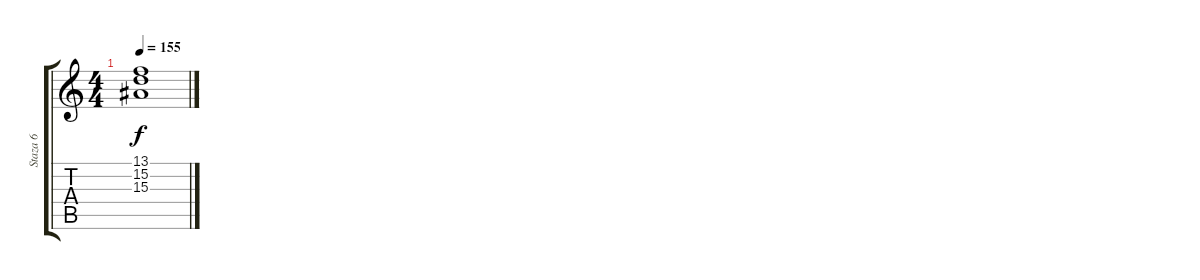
\track ("Staza 6" "Staza 6") {instrument pad8sweep}
\staff {score tabs}
\tuning (E4 B3 G3 D3 A2 E2) {hide}
\ts (4 4)
\tempo 155
\clef g2
\ks c
(13.1 15.2 15.3).1{dy f}
